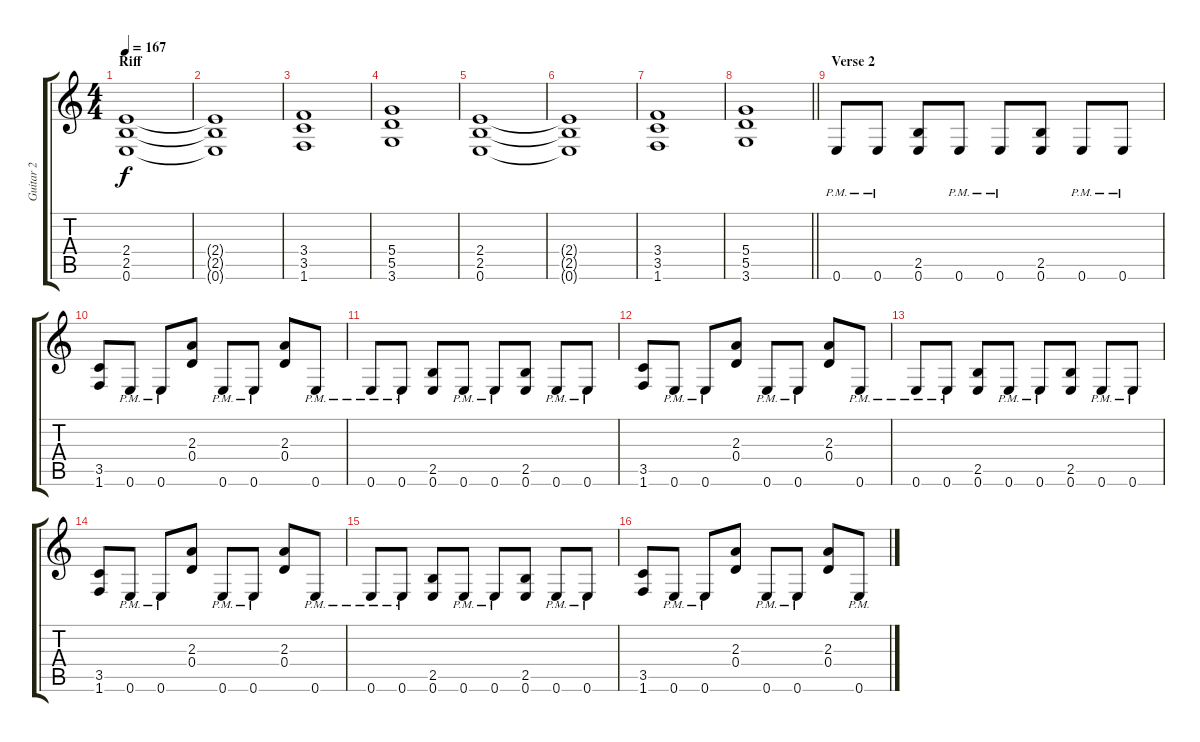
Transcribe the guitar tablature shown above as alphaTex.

\track ("Guitar 2" "Guitar 2") {instrument distortionguitar}
\staff {score tabs}
\tuning (E4 B3 G3 D3 A2 E2) {hide}
\ts (4 4)
\section ("" "Riff")
\tempo 167
\clef g2
\ks c
(2.4 2.5 0.6).1{dy f} |
(2.4{t} 2.5{t} 0.6{t}).1 |
(3.4 3.5 1.6).1 |
(5.4 5.5 3.6).1 |
(2.4 2.5 0.6).1 |
(2.4{t} 2.5{t} 0.6{t}).1 |
(3.4 3.5 1.6).1 |
\barLineRight lightlight
(5.4 5.5 3.6).1 |
\section ("" "Verse 2")
0.6{pm}.8 0.6{pm}.8 (2.5 0.6).8 0.6{pm}.8 0.6{pm}.8 (2.5 0.6).8 0.6{pm}.8 0.6{pm}.8 |
(3.5 1.6).8 0.6{pm}.8 0.6{pm}.8 (2.3 0.4).8 0.6{pm}.8 0.6{pm}.8 (2.3 0.4).8 0.6{pm}.8 |
0.6{pm}.8 0.6{pm}.8 (2.5 0.6).8 0.6{pm}.8 0.6{pm}.8 (2.5 0.6).8 0.6{pm}.8 0.6{pm}.8 |
(3.5 1.6).8 0.6{pm}.8 0.6{pm}.8 (2.3 0.4).8 0.6{pm}.8 0.6{pm}.8 (2.3 0.4).8 0.6{pm}.8 |
0.6{pm}.8 0.6{pm}.8 (2.5 0.6).8 0.6{pm}.8 0.6{pm}.8 (2.5 0.6).8 0.6{pm}.8 0.6{pm}.8 |
(3.5 1.6).8 0.6{pm}.8 0.6{pm}.8 (2.3 0.4).8 0.6{pm}.8 0.6{pm}.8 (2.3 0.4).8 0.6{pm}.8 |
0.6{pm}.8 0.6{pm}.8 (2.5 0.6).8 0.6{pm}.8 0.6{pm}.8 (2.5 0.6).8 0.6{pm}.8 0.6{pm}.8 |
(3.5 1.6).8 0.6{pm}.8 0.6{pm}.8 (2.3 0.4).8 0.6{pm}.8 0.6{pm}.8 (2.3 0.4).8 0.6{pm}.8
